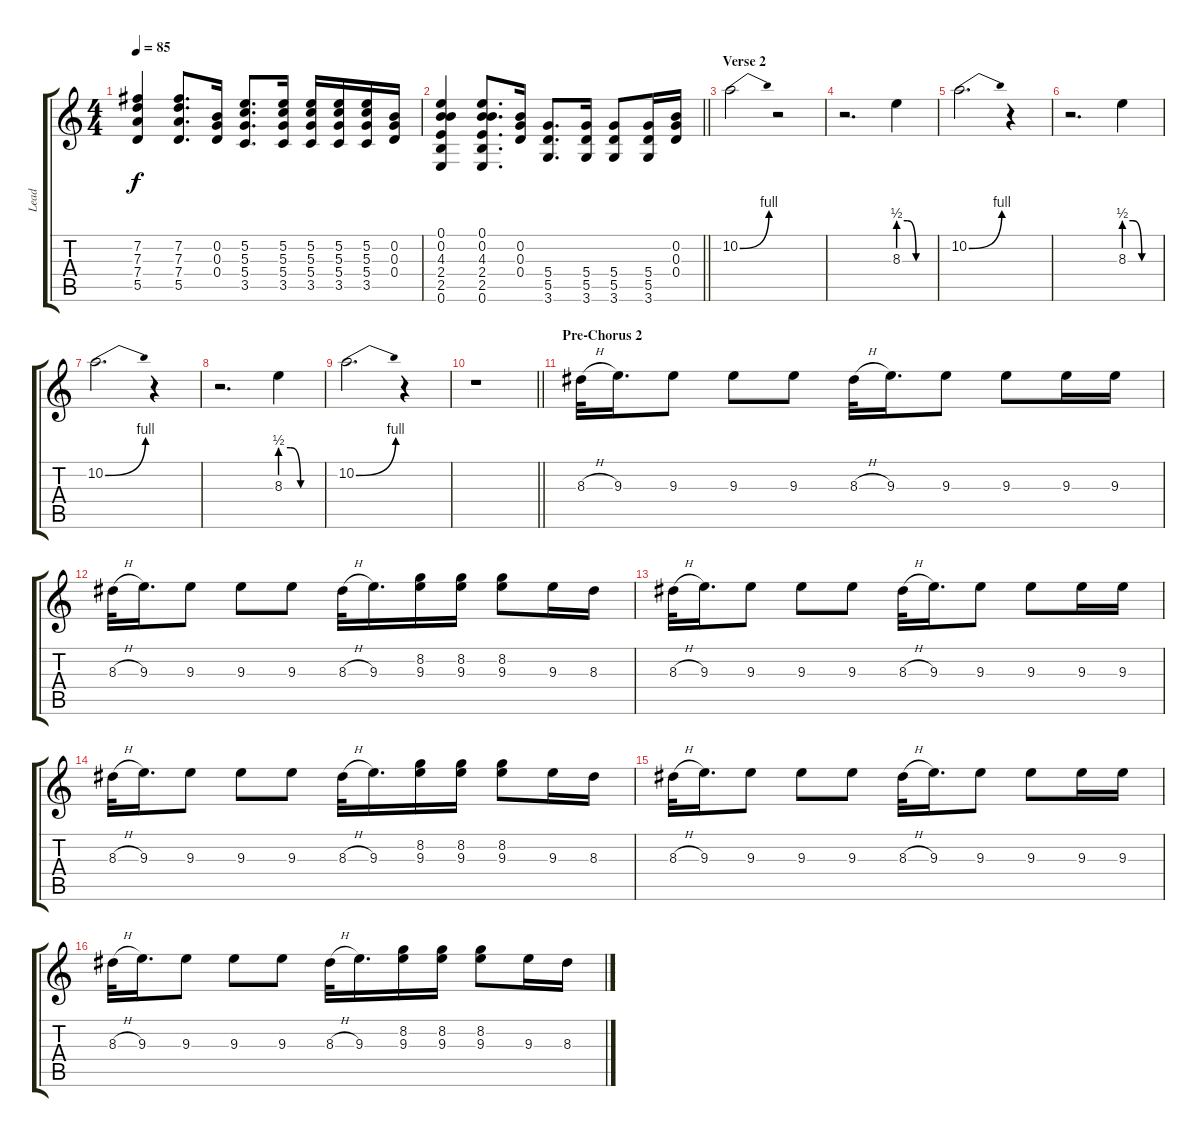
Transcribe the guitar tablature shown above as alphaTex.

\track ("Lead" "Lead") {instrument distortionguitar}
\staff {score tabs}
\tuning (E4 B3 G3 D3 A2 E2) {hide}
\ts (4 4)
\tempo 85
\clef g2
\ks c
(7.2 7.3 7.4 5.5).4{dy f} (7.2 7.3 7.4 5.5).8{d} (0.2 0.3 0.4).16 (5.2 5.3 5.4 3.5).8{d} (5.2 5.3 5.4 3.5).16 (5.2 5.3 5.4 3.5).16 (5.2 5.3 5.4 3.5).16 (5.2 5.3 5.4 3.5).16 (0.2 0.3 0.4).16 |
\barLineRight lightlight
(0.1 0.2 4.3 2.4 2.5 0.6).4 (0.1 0.2 4.3 2.4 2.5 0.6).8{d} (0.2 0.3 0.4).16 (5.4 5.5 3.6).8{d} (5.4 5.5 3.6).16 (5.4 5.5 3.6).8 (5.4 5.5 3.6).16 (0.2 0.3 0.4).16 |
\section ("" "Verse 2")
10.2{be (bend 0 0 60 4)}.2{instrument overdrivenguitar} r.2 |
r.2{d} 8.3{be (custom 0 2 15 2 30 0 60 0)}.4 |
10.2{be (bend 0 0 60 4)}.2{d} r.4 |
r.2{d} 8.3{be (custom 0 2 15 2 30 0 60 0)}.4 |
10.2{be (bend 0 0 60 4)}.2{d} r.4 |
r.2{d} 8.3{be (custom 0 2 15 2 30 0 60 0)}.4 |
10.2{be (bend 0 0 60 4)}.2{d} r.4 |
\barLineRight lightlight
r.1 |
\section ("" "Pre-Chorus 2")
8.3{h}.32{instrument distortionguitar} 9.3.16{d} 9.3.8 9.3.8 9.3.8 8.3{h}.32 9.3.16{d} 9.3.8 9.3.8 9.3.16 9.3.16 |
8.3{h}.32 9.3.16{d} 9.3.8 9.3.8 9.3.8 8.3{h}.32 9.3.16{d} (8.2 9.3).16 (8.2 9.3).16 (8.2 9.3).8 9.3.16 8.3.16 |
8.3{h}.32 9.3.16{d} 9.3.8 9.3.8 9.3.8 8.3{h}.32 9.3.16{d} 9.3.8 9.3.8 9.3.16 9.3.16 |
8.3{h}.32 9.3.16{d} 9.3.8 9.3.8 9.3.8 8.3{h}.32 9.3.16{d} (8.2 9.3).16 (8.2 9.3).16 (8.2 9.3).8 9.3.16 8.3.16 |
8.3{h}.32 9.3.16{d} 9.3.8 9.3.8 9.3.8 8.3{h}.32 9.3.16{d} 9.3.8 9.3.8 9.3.16 9.3.16 |
8.3{h}.32 9.3.16{d} 9.3.8 9.3.8 9.3.8 8.3{h}.32 9.3.16{d} (8.2 9.3).16 (8.2 9.3).16 (8.2 9.3).8 9.3.16 8.3.16
